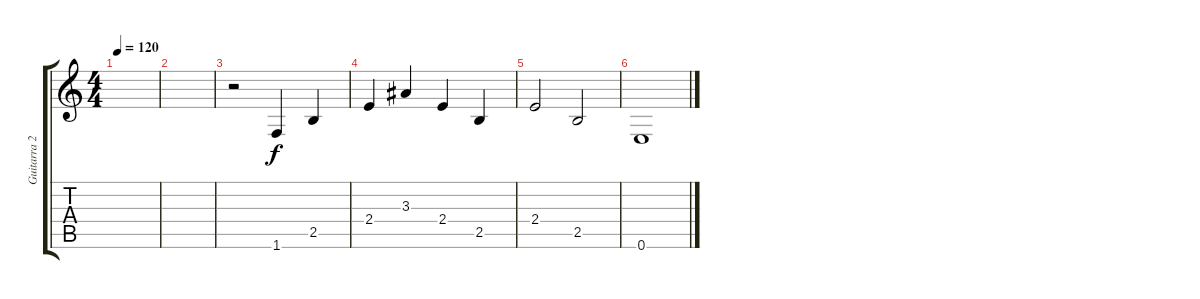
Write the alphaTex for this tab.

\track ("Guitarra 2" "Guitarra 2") {instrument distortionguitar}
\staff {score tabs}
\tuning (E4 B3 G3 D3 A2 E2) {hide}
\ts (4 4)
\tempo 120
\clef g2
\ks c
|
|
r.2 1.6.4 2.5.4 |
2.4.4 3.3.4 2.4.4 2.5.4 |
2.4.2 2.5.2 |
0.6.1
